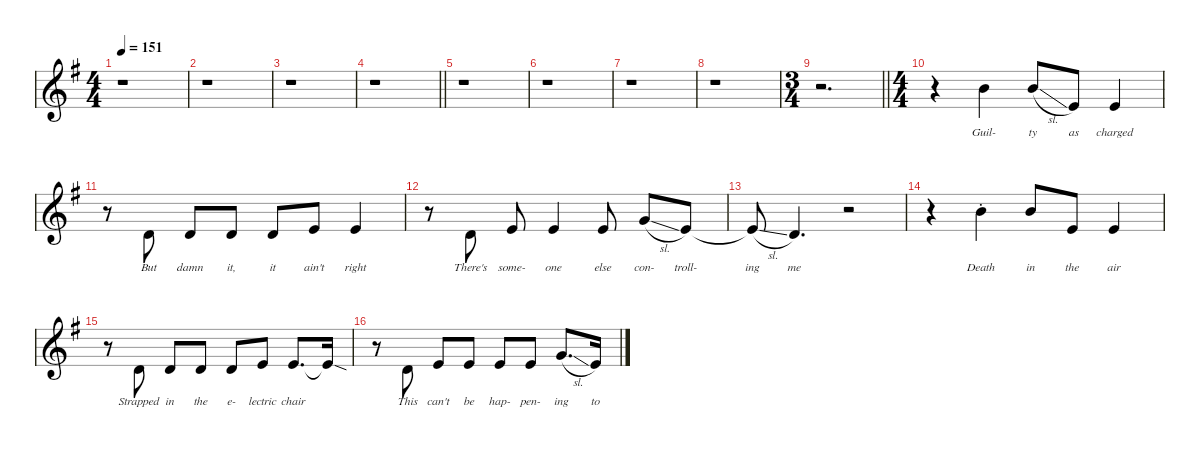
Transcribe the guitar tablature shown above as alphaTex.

\defaultSystemsLayout 4
\hideDynamics
\bracketExtendMode nobrackets
\singleTrackTrackNamePolicy hidden
\multiTrackTrackNamePolicy hidden
\otherSystemsTrackNameOrientation horizontal
\track ("Vocals" "vln.") {defaultSystemsLayout 8 instrument violin}
\staff {score}
\tuning (E4 B3 G3 D3 A2 E2)
\ts (4 4)
\tempo 151
\clef g2
\ks eminor
r.1{dy ff beam Down} |
r.1{beam Down} |
r.1{beam Down} |
\barLineRight lightlight
r.1{beam Down} |
r.1{beam Down} |
r.1{beam Down} |
r.1{beam Down} |
r.1{beam Down} |
\ts (3 4)
\beaming (8 2 2 2)
\barLineRight lightlight
r.2{d beam Down} |
\ts (4 4)
\beaming (8 2 2 2 2)
r.4{beam Down} 7.1{acc forcenatural}.4{lyrics (0 "Guil-") lyrics (1 "") lyrics (2 "") lyrics (3 "") lyrics (4 "") beam Down} 7.1{sl acc forcenatural}.8{lyrics (0 "ty") lyrics (1 "") lyrics (2 "") lyrics (3 "") lyrics (4 "") beam Up} 0.1{acc forcenatural}.8{lyrics (0 "as") lyrics (1 "") lyrics (2 "") lyrics (3 "") lyrics (4 "") beam Up} 5.2{acc forcenatural}.4{lyrics (0 "charged") lyrics (1 "") lyrics (2 "") lyrics (3 "") lyrics (4 "") beam Up} |
r.8{beam Down} 7.3{acc forcenatural}.8{lyrics (0 "But") lyrics (1 "") lyrics (2 "") lyrics (3 "") lyrics (4 "") beam Up} 7.3{acc forcenatural}.8{lyrics (0 "damn") lyrics (1 "") lyrics (2 "") lyrics (3 "") lyrics (4 "") beam Up} 7.3{acc forcenatural}.8{lyrics (0 "it,") lyrics (1 "") lyrics (2 "") lyrics (3 "") lyrics (4 "") beam Up} 7.3{acc forcenatural}.8{lyrics (0 "it") lyrics (1 "") lyrics (2 "") lyrics (3 "") lyrics (4 "") beam Up} 5.2{acc forcenatural}.8{lyrics (0 "ain't") lyrics (1 "") lyrics (2 "") lyrics (3 "") lyrics (4 "") beam Up} 5.2{acc forcenatural}.4{lyrics (0 "right") lyrics (1 "") lyrics (2 "") lyrics (3 "") lyrics (4 "") beam Up} |
r.8{beam Down} 7.3{acc forcenatural}.8{lyrics (0 "There's") lyrics (1 "") lyrics (2 "") lyrics (3 "") lyrics (4 "") beam Up} 5.2{acc forcenatural}.8{lyrics (0 "some-") lyrics (1 "") lyrics (2 "") lyrics (3 "") lyrics (4 "") beam Up} 5.2{acc forcenatural}.4{lyrics (0 "one") lyrics (1 "") lyrics (2 "") lyrics (3 "") lyrics (4 "") beam Up} 5.2{acc forcenatural}.8{lyrics (0 "else") lyrics (1 "") lyrics (2 "") lyrics (3 "") lyrics (4 "") beam Up} 8.2{sl acc forcenatural}.8{lyrics (0 "con-") lyrics (1 "") lyrics (2 "") lyrics (3 "") lyrics (4 "") beam Up} 5.2{acc forcenatural}.8{lyrics (0 "troll-") lyrics (1 "") lyrics (2 "") lyrics (3 "") lyrics (4 "") beam Up} |
5.2{sl t acc forcenatural}.8{lyrics (0 "ing") lyrics (1 "") lyrics (2 "") lyrics (3 "") lyrics (4 "") beam Up} 3.2{acc forcenatural}.4{d lyrics (0 "me") lyrics (1 "") lyrics (2 "") lyrics (3 "") lyrics (4 "") beam Up} r.2{beam Up} |
r.4{beam Down} 12.2{st acc forcenatural}.4{lyrics (0 "Death") lyrics (1 "") lyrics (2 "") lyrics (3 "") lyrics (4 "") beam Down} 12.2{acc forcenatural}.8{lyrics (0 "in") lyrics (1 "") lyrics (2 "") lyrics (3 "") lyrics (4 "") beam Up} 5.2{acc forcenatural}.8{lyrics (0 "the") lyrics (1 "") lyrics (2 "") lyrics (3 "") lyrics (4 "") beam Up} 5.2{acc forcenatural}.4{lyrics (0 "air") lyrics (1 "") lyrics (2 "") lyrics (3 "") lyrics (4 "") beam Up} |
r.8{beam Down} 7.3{acc forcenatural}.8{lyrics (0 "Strapped") lyrics (1 "") lyrics (2 "") lyrics (3 "") lyrics (4 "") beam Up} 7.3{acc forcenatural}.8{lyrics (0 "in") lyrics (1 "") lyrics (2 "") lyrics (3 "") lyrics (4 "") beam Up} 7.3{acc forcenatural}.8{lyrics (0 "the") lyrics (1 "") lyrics (2 "") lyrics (3 "") lyrics (4 "") beam Up} 7.3{acc forcenatural}.8{lyrics (0 "e-") lyrics (1 "") lyrics (2 "") lyrics (3 "") lyrics (4 "") beam Up} 5.2{acc forcenatural}.8{lyrics (0 "lectric") lyrics (1 "") lyrics (2 "") lyrics (3 "") lyrics (4 "") beam Up} 5.2{acc forcenatural}.8{d lyrics (0 "chair") lyrics (1 "") lyrics (2 "") lyrics (3 "") lyrics (4 "") beam Up} 5.2{sod t acc forcenatural}.16{beam Up} |
r.8{beam Down} 3.2{acc forcenatural}.8{lyrics (0 "This") lyrics (1 "") lyrics (2 "") lyrics (3 "") lyrics (4 "") beam Up} 5.2{acc forcenatural}.8{lyrics (0 "can't") lyrics (1 "") lyrics (2 "") lyrics (3 "") lyrics (4 "") beam Up} 5.2{acc forcenatural}.8{lyrics (0 "be") lyrics (1 "") lyrics (2 "") lyrics (3 "") lyrics (4 "") beam Up} 5.2{acc forcenatural}.8{lyrics (0 "hap-") lyrics (1 "") lyrics (2 "") lyrics (3 "") lyrics (4 "") beam Up} 5.2{acc forcenatural}.8{lyrics (0 "pen-") lyrics (1 "") lyrics (2 "") lyrics (3 "") lyrics (4 "") beam Up} 8.2{sl acc forcenatural}.8{d lyrics (0 "ing") lyrics (1 "") lyrics (2 "") lyrics (3 "") lyrics (4 "") beam Up} 5.2{acc forcenatural}.16{lyrics (0 "to") lyrics (1 "") lyrics (2 "") lyrics (3 "") lyrics (4 "") beam Up}
